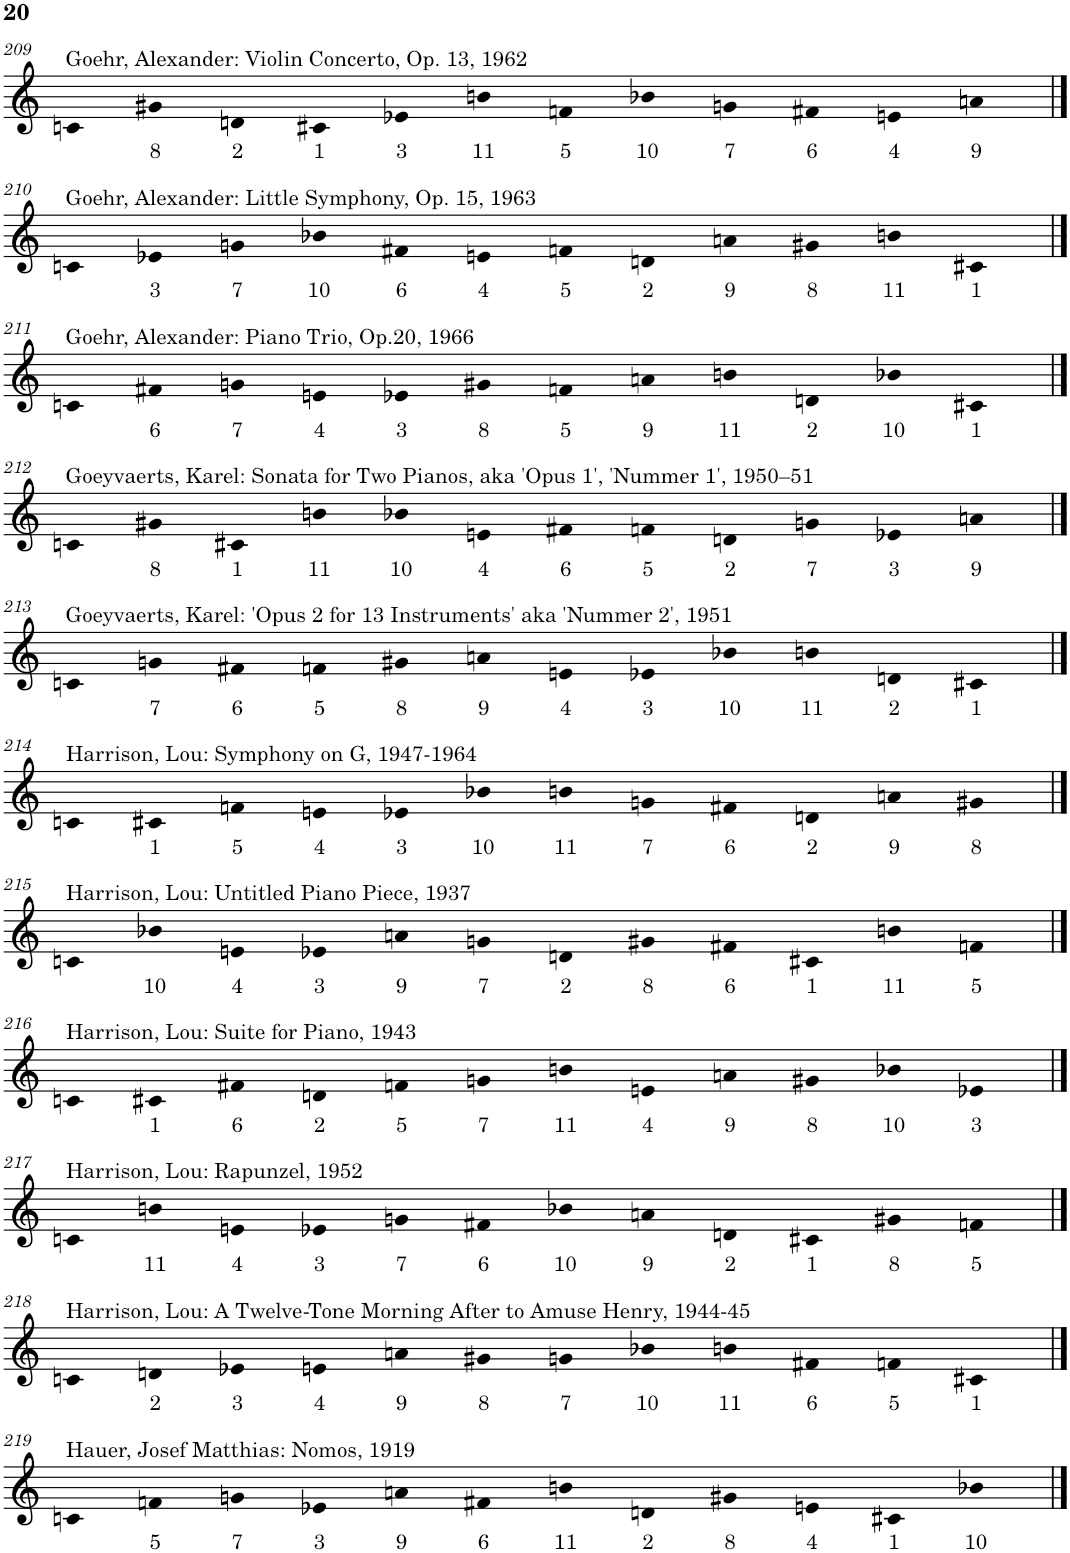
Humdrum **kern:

**kern	**text
*part1	*part1
*staff1	*staff1
*I"Piano	*
*I'Pno	*
!!LO:PB:g=z
*clefG2	*
*k[]	*
*M12/4	*
=209	=209
!LO:TX:a:t=Goehr, Alexander&colon; Violin Concerto, Op. 13, 1962	!
4cn	.
!	!LO:LY:b
4g#X	8
!	!LO:LY:b
4dn	2
!	!LO:LY:b
4c#X	1
!	!LO:LY:b
4e-X	3
!	!LO:LY:b
4bn	11
!	!LO:LY:b
4fn	5
!	!LO:LY:b
4b-X	10
!	!LO:LY:b
4gn	7
!	!LO:LY:b
4f#X	6
!	!LO:LY:b
4en	4
!	!LO:LY:b
4an	9
!!LO:LB:g=z
==210	==210
!LO:TX:a:t=Goehr, Alexander&colon; Little Symphony, Op. 15, 1963	!
4cn	.
!	!LO:LY:b
4e-X	3
!	!LO:LY:b
4gn	7
!	!LO:LY:b
4b-X	10
!	!LO:LY:b
4f#X	6
!	!LO:LY:b
4en	4
!	!LO:LY:b
4fn	5
!	!LO:LY:b
4dn	2
!	!LO:LY:b
4an	9
!	!LO:LY:b
4g#X	8
!	!LO:LY:b
4bn	11
!	!LO:LY:b
4c#X	1
!!LO:LB:g=z
==211	==211
!LO:TX:a:t=Goehr, Alexander&colon; Piano Trio, Op.20, 1966	!
4cn	.
!	!LO:LY:b
4f#X	6
!	!LO:LY:b
4gn	7
!	!LO:LY:b
4en	4
!	!LO:LY:b
4e-X	3
!	!LO:LY:b
4g#X	8
!	!LO:LY:b
4fn	5
!	!LO:LY:b
4an	9
!	!LO:LY:b
4bn	11
!	!LO:LY:b
4dn	2
!	!LO:LY:b
4b-X	10
!	!LO:LY:b
4c#X	1
!!LO:LB:g=z
==212	==212
!LO:TX:a:t=Goeyvaerts, Karel&colon; Sonata for Two Pianos, aka 'Opus 1', 'Nummer 1', 1950–51	!
4cn	.
!	!LO:LY:b
4g#X	8
!	!LO:LY:b
4c#X	1
!	!LO:LY:b
4bn	11
!	!LO:LY:b
4b-X	10
!	!LO:LY:b
4en	4
!	!LO:LY:b
4f#X	6
!	!LO:LY:b
4fn	5
!	!LO:LY:b
4dn	2
!	!LO:LY:b
4gn	7
!	!LO:LY:b
4e-X	3
!	!LO:LY:b
4an	9
!!LO:LB:g=z
==213	==213
!LO:TX:a:t=Goeyvaerts, Karel&colon; 'Opus 2 for 13 Instruments' aka 'Nummer 2', 1951	!
4cn	.
!	!LO:LY:b
4gn	7
!	!LO:LY:b
4f#X	6
!	!LO:LY:b
4fn	5
!	!LO:LY:b
4g#X	8
!	!LO:LY:b
4an	9
!	!LO:LY:b
4en	4
!	!LO:LY:b
4e-X	3
!	!LO:LY:b
4b-X	10
!	!LO:LY:b
4bn	11
!	!LO:LY:b
4dn	2
!	!LO:LY:b
4c#X	1
!!LO:LB:g=z
==214	==214
!LO:TX:a:t=Harrison, Lou&colon; Symphony on G, 1947-1964	!
4cn	.
!	!LO:LY:b
4c#X	1
!	!LO:LY:b
4fn	5
!	!LO:LY:b
4en	4
!	!LO:LY:b
4e-X	3
!	!LO:LY:b
4b-X	10
!	!LO:LY:b
4bn	11
!	!LO:LY:b
4gn	7
!	!LO:LY:b
4f#X	6
!	!LO:LY:b
4dn	2
!	!LO:LY:b
4an	9
!	!LO:LY:b
4g#X	8
!!LO:LB:g=z
==215	==215
!LO:TX:a:t=Harrison, Lou&colon; Untitled Piano Piece, 1937	!
4cn	.
!	!LO:LY:b
4b-X	10
!	!LO:LY:b
4en	4
!	!LO:LY:b
4e-X	3
!	!LO:LY:b
4an	9
!	!LO:LY:b
4gn	7
!	!LO:LY:b
4dn	2
!	!LO:LY:b
4g#X	8
!	!LO:LY:b
4f#X	6
!	!LO:LY:b
4c#X	1
!	!LO:LY:b
4bn	11
!	!LO:LY:b
4fn	5
!!LO:LB:g=z
==216	==216
!LO:TX:a:t=Harrison, Lou&colon; Suite for Piano, 1943	!
4cn	.
!	!LO:LY:b
4c#X	1
!	!LO:LY:b
4f#X	6
!	!LO:LY:b
4dn	2
!	!LO:LY:b
4fn	5
!	!LO:LY:b
4gn	7
!	!LO:LY:b
4bn	11
!	!LO:LY:b
4en	4
!	!LO:LY:b
4an	9
!	!LO:LY:b
4g#X	8
!	!LO:LY:b
4b-X	10
!	!LO:LY:b
4e-X	3
!!LO:LB:g=z
==217	==217
!LO:TX:a:t=Harrison, Lou&colon; Rapunzel, 1952	!
4cn	.
!	!LO:LY:b
4bn	11
!	!LO:LY:b
4en	4
!	!LO:LY:b
4e-X	3
!	!LO:LY:b
4gn	7
!	!LO:LY:b
4f#X	6
!	!LO:LY:b
4b-X	10
!	!LO:LY:b
4an	9
!	!LO:LY:b
4dn	2
!	!LO:LY:b
4c#X	1
!	!LO:LY:b
4g#X	8
!	!LO:LY:b
4fn	5
!!LO:LB:g=z
==218	==218
!LO:TX:a:t=Harrison, Lou&colon; A Twelve-Tone Morning After to Amuse Henry, 1944-45	!
4cn	.
!	!LO:LY:b
4dn	2
!	!LO:LY:b
4e-X	3
!	!LO:LY:b
4en	4
!	!LO:LY:b
4an	9
!	!LO:LY:b
4g#X	8
!	!LO:LY:b
4gn	7
!	!LO:LY:b
4b-X	10
!	!LO:LY:b
4bn	11
!	!LO:LY:b
4f#X	6
!	!LO:LY:b
4fn	5
!	!LO:LY:b
4c#X	1
!!LO:LB:g=z
==219	==219
!LO:TX:a:t=Hauer, Josef Matthias&colon; Nomos, 1919	!
4cn	.
!	!LO:LY:b
4fn	5
!	!LO:LY:b
4gn	7
!	!LO:LY:b
4e-X	3
!	!LO:LY:b
4an	9
!	!LO:LY:b
4f#X	6
!	!LO:LY:b
4bn	11
!	!LO:LY:b
4dn	2
!	!LO:LY:b
4g#X	8
!	!LO:LY:b
4en	4
!	!LO:LY:b
4c#X	1
!	!LO:LY:b
4b-X	10
==	==
*-	*-
